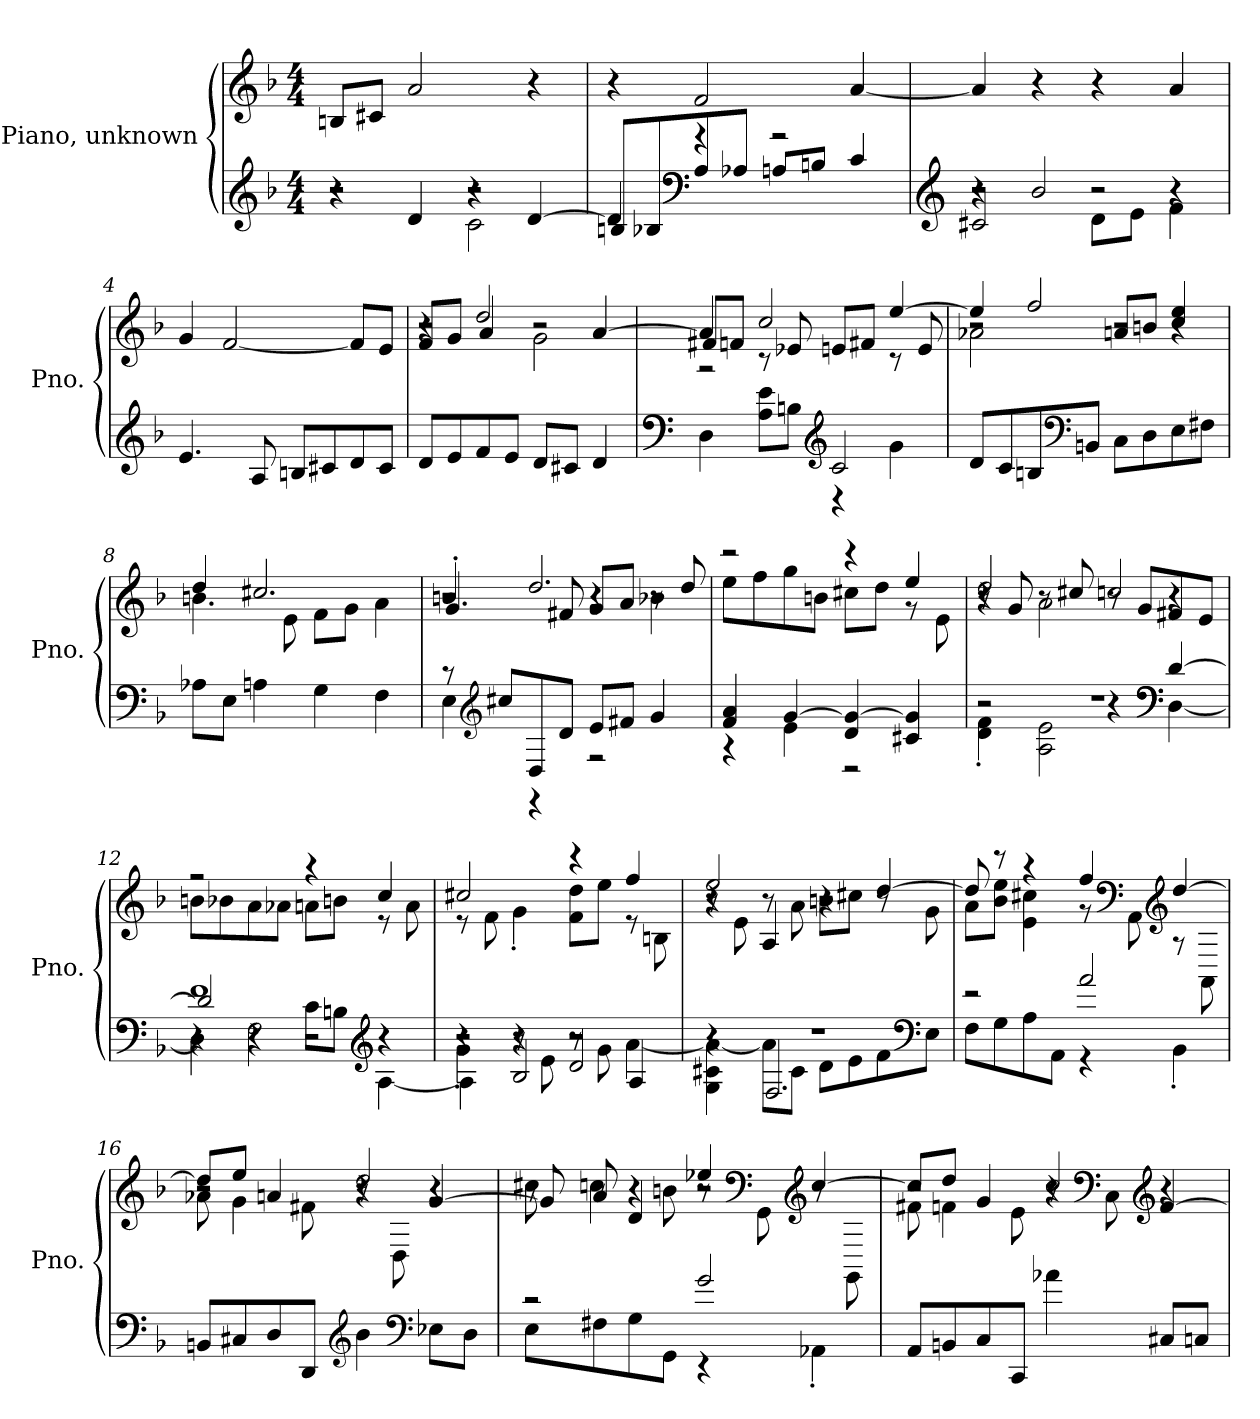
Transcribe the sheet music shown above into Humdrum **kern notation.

**kern	**kern
*part1	*part1
*staff2	*staff1
*I"Piano, unknown	*
*I'Pno.	*
*clefG2	*clefG2
*k[b-]	*k[b-]
*M4/4	*M4/4
*MM120	*MM120
=1	=1
*^	*
*	*^	*
2r	2r	4r	8Bn/L
.	.	.	8c#X/J
.	.	4d/	2a/
4r	2c\	2r	.
[4d/	.	.	4r
*	*v	*v	*
=2	=2	=2
4d/]	8Bn/L	4r
.	8B-X/	.
*clefF4	*	*
4r	8A/	2f/
.	8A-X/J	.
2r	8An/L	.
.	8Bn/J	.
.	4c/	[4a/
*v	*v	*
=3	=3
*clefG2	*
*^	*
*	*^	*
4r	2r	2c#X/	4a/]
2b-/	.	.	4r
.	8d\L	2r	4r
.	8e\J	.	.
4r	4f\	.	4a/
*v	*v	*v	*
=4	=4
4.e/	4g/
.	[2f/
8A/	.
8Bn/L	.
8c#X/	.
8d/	8f/L]
8c#/J	8e/J
!!LO:LB:g=z
=5	=5
*	*^
*	*	*^
8d/L	4r	2r	8f/L
8e/	.	.	8g/J
8f/	2dd/	.	4a/
8e/J	.	.	.
8d/L	.	2g\	2r
8c#X/J	.	.	.
4d/	[4a/	.	.
*	*v	*v	*v
=6	=6
*clefF4	*
*^	*^
2r	4D\	4a/]	8f#X/L
.	.	.	8fn/J
.	8A\ 8e\L	2cc/	8r
.	8Bn\J	.	8e-X/
*clefG2	*	*	*
2c/	4r	.	8en/L
.	.	.	8f#X/J
.	4g\	[4ee/	8r
.	.	.	8e/
*v	*v	*	*
=7	=7	=7
*	*	*^
8d/L	4ee/]	2a-X\	2r
8c/	.	.	.
8Bn/	2ff/	.	.
*clefF4	*	*	*
8BBn/J	.	.	.
8C\L	.	2r	8an/L
8D\	.	.	8bn/J
8E\	4r	.	4cc/ 4ee/
8F#X\J	.	.	.
*	*	*v	*v
=8	=8	=8
8A-X\L	4dd/	4.bn\
8E\J	.	.
4An\	2.cc#X/	.
.	.	8e\
4G\	.	8f\L
.	.	8g\J
4F\	.	4a\
!!LO:LB:g=z
=9	=9	=9
*^	*	*^
8r	4E\	4bn'/	2r	4.g/
*clefG2	*	*	*	*
8cc#X/L	.	.	.	.
8D/	4r	2.dd/	.	.
8d/J	.	.	.	8f#X/
8e/L	2r	.	4r	8g/L
8f#X/J	.	.	.	8a/J
4g/	.	.	4b-X\	8r
.	.	.	.	8dd/
*	*	*	*v	*v
=10	=10	=10	=10
4f/ 4a/	4r	2r	8ee\L
.	.	.	8ff\
[4g/	4e\	.	8gg\
.	.	.	8bn\J
4d/ 4g/_	2r	4r	8cc#X\L
.	.	.	8dd\J
4c#X/ 4g/]	.	4ee/	8r
.	.	.	8e\
=11	=11	=11	=11
*	*^	*	*^
1r	4d\' 4f\'	2r	2dd/	4r	8r
.	.	.	.	.	8g/
.	2A\ 2e\	.	.	2a\	8r
.	.	.	.	.	8cc#X/
.	.	4r	2ccn/	.	8r
.	.	.	.	.	8g/L
*clefF4	*	*	*	*	*
.	[4D\	[4d/	.	4r	8f#X/
.	.	.	.	.	8e/J
*	*	*	*	*v	*v
!!LO:LB:g=z
=12	=12	=12	=12	=12
*	*	*^	*	*
1f	4D\]	2d/]	4r	2r	8bn\L
.	.	.	.	.	8b-X\
.	4r	.	2F\	.	8a\
.	.	.	.	.	8a-X\J
.	8c\L	2r	.	4r	8an\L
.	8Bn\J	.	.	.	8bn\J
*clefG2	*	*	*	*	*
.	4r	.	[4A\	4cc/	8r
.	.	.	.	.	8a\
=13	=13	=13	=13	=13	=13
2r	4g'\	4r	4A\]	2cc#X/	8r
.	.	.	.	.	8f\
.	8r	2B-/	4r	.	4g'\
.	8e\	.	.	.	.
2d/	8r	.	2r	4r	8f\ 8dd\L
.	8g\	.	.	.	8ee\J
.	[4a\	4A/	.	4ff/	8r
.	.	.	.	.	8Bn\
*	*	*v	*v	*	*
=14	=14	=14	=14	=14
*	*	*	*	*^
1r	4G\ 4c#X\ 4a\_	4r	2ee/	8r	4r
.	.	.	.	8e\	.
.	8a\L]	2.F/	.	8r	4A/
.	8c#\J	.	.	8a\	.
.	8d\L	.	4r	8bn\L	2r
.	8e\	.	.	8cc#X\J	.
.	8f\	.	[4dd/	8r	.
*clefF4	*	*	*	*	*
.	8E\J	.	.	8g\	.
*	*v	*v	*	*	*
*	*	*	*v	*v
!!LO:LB:g=z
=15	=15	=15	=15
2r	8F\L	8dd/]	8a\L
.	8G\	8r	8b-\ 8ee\J
.	8A\	4r	4e\ 4cc#X\
.	8AA\J	.	.
2a/	4r	4ff/	8r
*	*	*clefF4	*
.	.	.	8AA\
*	*	*clefG2	*
.	4BB-'\	[4dd/	8r
.	.	.	8AA\
*v	*v	*	*
=16	=16	=16
*	*	*^
8BBn/L	8dd/L]	8a-X\	2r
8C#X/	8ee/J	4g\	.
8D/	4an/	.	.
8DD/J	.	8f#X\	.
*clefG2	*	*	*
4b-\	2dd/	8r	4r
.	.	8D\	.
*clefF4	*	*	*
8E-X\L	.	4r	[4g/
8D\J	.	.	.
=17	=17	=17	=17
*^	*	*	*
2r	8E\L	8r	8cc#X\	8g/]
.	8F#X\	8a/	4ccn\	8r
.	8G\	4d/	.	4r
.	8GG\J	.	8bn\	.
2g/	4r	4ee-X/	8r	2r
*	*	*clefF4	*	*
.	.	.	8GG\	.
*	*	*clefG2	*	*
.	4AA-X'\	[4cc/	8r	.
.	.	.	8GG\	.
*v	*v	*	*	*
!!LO:LB:g=z	!!	!!
=18	=18	=18	=18
8AA/L	8cc/L]	8f#X\	2r
8BBn/	8dd/J	4fn\	.
8C/	4g/	.	.
8CC/J	.	8e\	.
4a-X\	2cc/	8r	4r
*	*clefF4	*	*
.	.	8C\	.
*	*clefG2	*	*
8C#X/L	.	4r	[4f/
8Cn/J	.	.	.
*	*v	*v	*v
=	=
*-	*-
